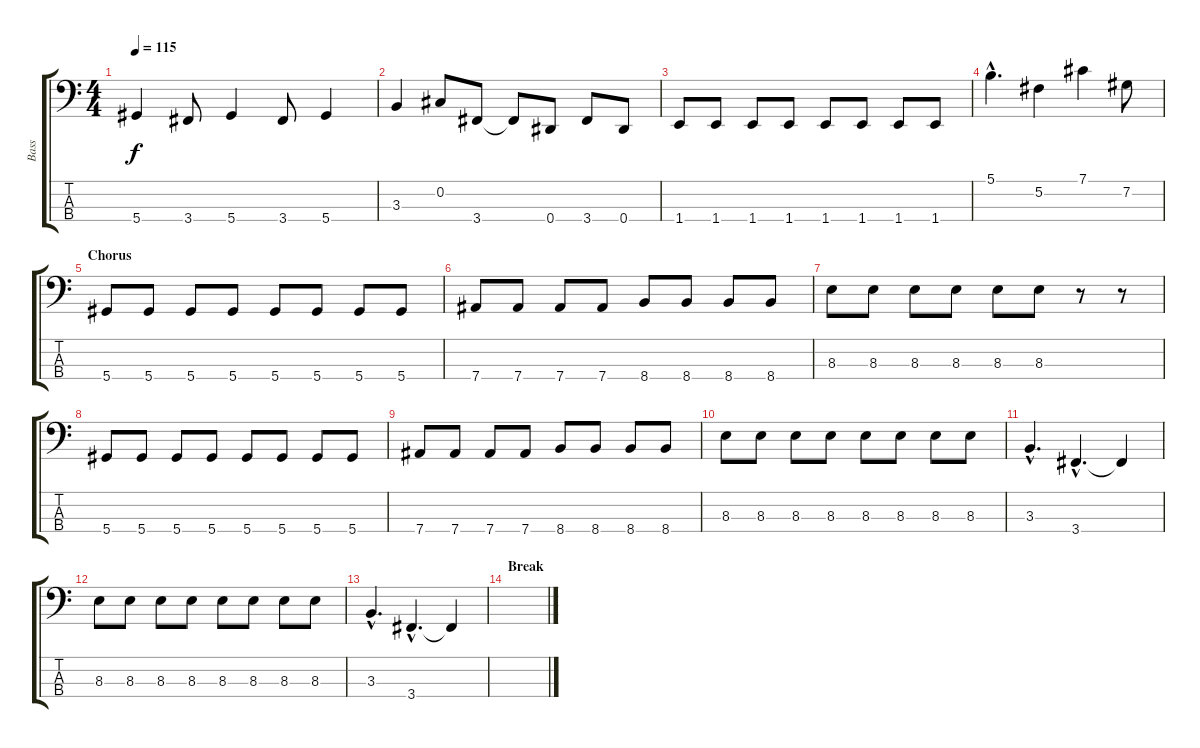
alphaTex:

\track ("Bass" "Bass") {instrument electricbasspick}
\staff {score tabs}
\tuning (Gb2 Db2 Ab1 Eb1) {hide}
\ts (4 4)
\tempo 115
\clef f4
\ks c
5.4.4{dy f} 3.4.8 5.4.4 3.4.8 5.4.4 |
3.3.4 0.2.8 3.4.8 3.4{t}.8 0.4.8 3.4.8 0.4.8 |
1.4.8 1.4.8 1.4.8 1.4.8 1.4.8 1.4.8 1.4.8 1.4.8 |
5.1{hac}.4{d} 5.2.4 7.1.4 7.2.8 |
\section ("" "Chorus")
5.4.8 5.4.8 5.4.8 5.4.8 5.4.8 5.4.8 5.4.8 5.4.8 |
7.4.8 7.4.8 7.4.8 7.4.8 8.4.8 8.4.8 8.4.8 8.4.8 |
8.3.8 8.3.8 8.3.8 8.3.8 8.3.8 8.3.8 r.8 r.8 |
5.4.8 5.4.8 5.4.8 5.4.8 5.4.8 5.4.8 5.4.8 5.4.8 |
7.4.8 7.4.8 7.4.8 7.4.8 8.4.8 8.4.8 8.4.8 8.4.8 |
8.3.8 8.3.8 8.3.8 8.3.8 8.3.8 8.3.8 8.3.8 8.3.8 |
3.3{hac}.4{d} 3.4{hac}.4{d} 3.4{t}.4 |
8.3.8 8.3.8 8.3.8 8.3.8 8.3.8 8.3.8 8.3.8 8.3.8 |
3.3{hac}.4{d} 3.4{hac}.4{d} 3.4{t}.4 |
\section ("" "Break")
